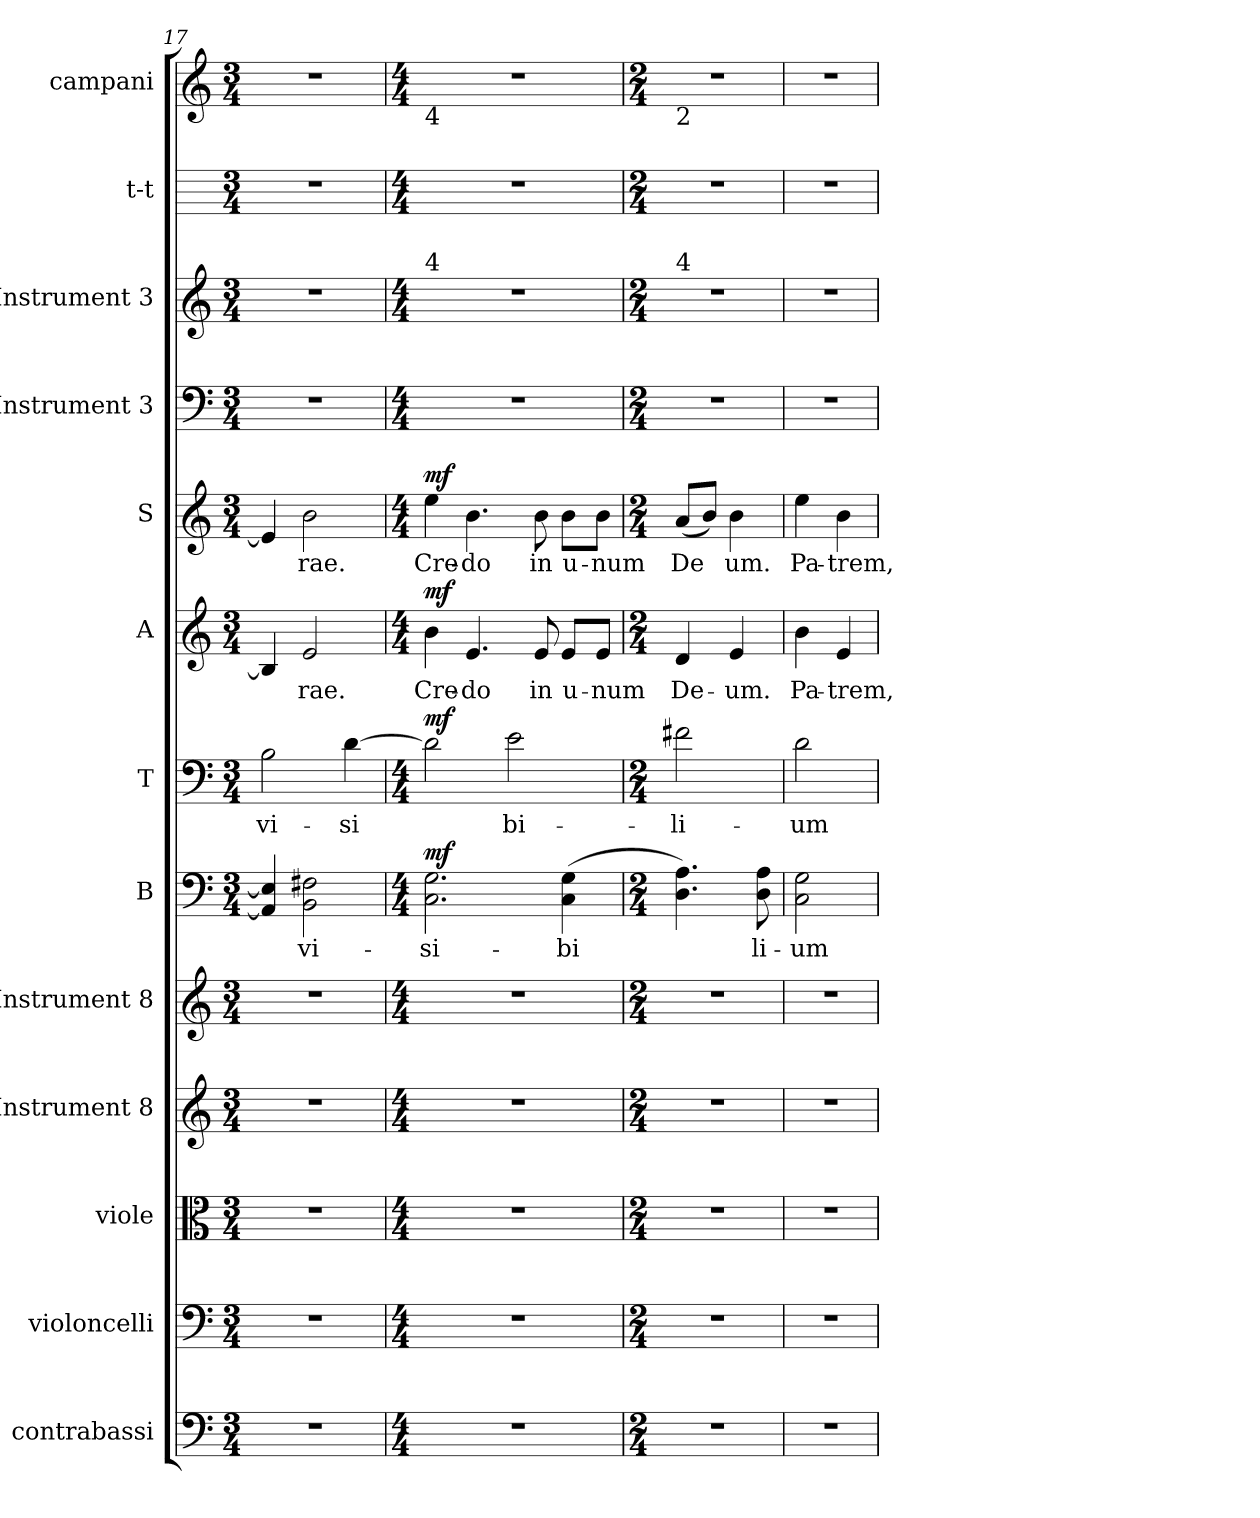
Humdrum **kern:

**kern	**kern	**kern	**kern	**kern	**kern	**text	**dynam	**kern	**text	**dynam	**kern	**text	**dynam	**kern	**text	**dynam	**kern	**kern	**kern	**kern
*part13	*part12	*part11	*part10	*part9	*part8	*part8	*part8	*part7	*part7	*part7	*part6	*part6	*part6	*part5	*part5	*part5	*part4	*part3	*part2	*part1
*staff13	*staff12	*staff11	*staff10	*staff9	*staff8	*staff8	*staff8	*staff7	*staff7	*staff7	*staff6	*staff6	*staff6	*staff5	*staff5	*staff5	*staff4	*staff3	*staff2	*staff1
*I"contrabassi	*I"violoncelli	*I"viole	*I"Instrument 8	*I"Instrument 8	*I"B	*	*	*I"T	*	*	*I"A	*	*	*I"S	*	*	*I"Instrument 3	*I"Instrument 3	*I"t-t	*I"campani
*I'cb	*I'vc	*	*	*	*I'B	*	*	*I'T	*	*	*I'A	*	*	*I'S	*	*	*	*	*I't-t	*I'camp
*clefF4	*clefF4	*clefC3	*clefG2	*clefG2	*clefF4	*	*	*clefF4	*	*	*clefG2	*	*	*clefG2	*	*	*clefF4	*clefG2	*	*clefG2
*ITrd7c12	*	*	*	*	*	*	*	*	*	*	*	*	*	*	*	*	*	*	*	*
*k[]	*k[]	*k[]	*k[]	*k[]	*k[]	*	*	*k[]	*	*	*k[]	*	*	*k[]	*	*	*k[]	*k[]	*k[]	*k[]
*C:	*C:	*C:	*C:	*C:	*C:	*	*	*C:	*	*	*C:	*	*	*C:	*	*	*C:	*C:	*C:	*C:
*M3/4	*M3/4	*M3/4	*M3/4	*M3/4	*M3/4	*	*	*M3/4	*	*	*M3/4	*	*	*M3/4	*	*	*M3/4	*M3/4	*M3/4	*M3/4
=17	=17	=17	=17	=17	=17	=17	=17	=17	=17	=17	=17	=17	=17	=17	=17	=17	=17	=17	=17	=17
!	!	!	!	!	!	!LO:LY:b:cj	!	!	!LO:LY:b:cj	!	!	!LO:LY:b	!	!	!LO:LY:b	!	!	!	!	!
2.r	2.r	2.r	2.r	2.r	4E/] 4AA/]	.	.	2B\	vi-	.	4B/]	--	.	4e/]	--	.	2.r	2.r	2.r	2.r
!	!	!	!	!	!	!LO:LY:b:cj	!	!	!	!	!	!LO:LY:b	!	!	!LO:LY:b	!	!	!	!	!
.	.	.	.	.	2F#X\ 2BB\	vi-	.	.	.	.	2e/	-rae.	.	2b\	-rae.	.	.	.	.	.
!	!	!	!	!	!	!	!	!	!LO:LY:b:cj	!	!	!	!	!	!	!	!	!	!	!
.	.	.	.	.	.	.	.	[>4d\	-si-	.	.	.	.	.	.	.	.	.	.	.
=18!	=18!	=18!	=18!	=18!	=18!	=18!	=18!	=18!	=18!	=18!	=18!	=18!	=18!	=18!	=18!	=18!	=18!	=18!	=18!	=18!
*M4/4	*M4/4	*M4/4	*M4/4	*M4/4	*M4/4	*	*	*M4/4	*	*	*M4/4	*	*	*M4/4	*	*	*M4/4	*M4/4	*M4/4	*M4/4
!	!	!	!	!	!	!	!	!	!	!	!	!	!	!	!	!	!	!	!	!LO:TX:b:t=4
!	!	!	!	!	!	!	!	!	!	!	!	!	!	!	!	!	!	!LO:TX:a:t=4	!	!
!	!	!	!	!	!	!LO:LY:b:cj	!LO:DY:a	!	!LO:LY:b:cj	!LO:DY:a	!	!LO:LY:b	!LO:DY:a	!	!LO:LY:b	!LO:DY:a	!	!	!	!
1r	1r	1r	1r	1r	2.G\ 2.C\	-si-	mf	2d\]	--	mf	4b\	Cre-	mf	4ee\	Cre-	mf	1r	1r	1r	1r
!	!	!	!	!	!	!	!	!	!	!	!	!LO:LY:b	!	!	!LO:LY:b	!	!	!	!	!
.	.	.	.	.	.	.	.	.	.	.	4.e/	-do	.	4.b\	-do	.	.	.	.	.
!	!	!	!	!	!	!	!	!	!LO:LY:b:cj	!	!	!	!	!	!	!	!	!	!	!
.	.	.	.	.	.	.	.	2e\	-bi-	.	.	.	.	.	.	.	.	.	.	.
!	!	!	!	!	!	!	!	!	!	!	!	!LO:LY:b	!	!	!LO:LY:b	!	!	!	!	!
.	.	.	.	.	.	.	.	.	.	.	8e/	in	.	8b\	in	.	.	.	.	.
!	!	!	!	!	!	!LO:LY:b:cj	!	!	!	!	!	!LO:LY:b	!	!	!LO:LY:b	!	!	!	!	!
.	.	.	.	.	(>4G\ 4C\	-bi-	.	.	.	.	8e/L	u-	.	8b\L	u-	.	.	.	.	.
!	!	!	!	!	!	!	!	!	!	!	!	!LO:LY:b	!	!	!LO:LY:b	!	!	!	!	!
.	.	.	.	.	.	.	.	.	.	.	8e/J	-num	.	8b\J	-num	.	.	.	.	.
=19	=19	=19	=19	=19	=19	=19	=19	=19	=19	=19	=19	=19	=19	=19	=19	=19	=19	=19	=19	=19
*M2/4	*M2/4	*M2/4	*M2/4	*M2/4	*M2/4	*	*	*M2/4	*	*	*M2/4	*	*	*M2/4	*	*	*M2/4	*M2/4	*M2/4	*M2/4
!	!	!	!	!	!	!	!	!	!	!	!	!	!	!	!	!	!	!	!	!LO:TX:b:t=2
!	!	!	!	!	!	!	!	!	!	!	!	!	!	!	!	!	!	!LO:TX:a:t=4	!	!
!	!	!	!	!	!	!LO:LY:b:cj	!	!	!LO:LY:b:cj	!	!	!LO:LY:b	!	!	!LO:LY:b	!	!	!	!	!
2r	2r	2r	2r	2r	4.A\ 4.D\)	--	.	2f#X\	-li-	.	4d/	De-	.	(<8a/L	De-	.	2r	2r	2r	2r
!	!	!	!	!	!	!	!	!	!	!	!	!	!	!	!LO:LY:b	!	!	!	!	!
.	.	.	.	.	.	.	.	.	.	.	.	.	.	8b/J)	--	.	.	.	.	.
!	!	!	!	!	!	!	!	!	!	!	!	!LO:LY:b	!	!	!LO:LY:b	!	!	!	!	!
.	.	.	.	.	.	.	.	.	.	.	4e/	-um.	.	4b\	-um.	.	.	.	.	.
!	!	!	!	!	!	!LO:LY:b:cj	!	!	!	!	!	!	!	!	!	!	!	!	!	!
.	.	.	.	.	8A\ 8D\	-li-	.	.	.	.	.	.	.	.	.	.	.	.	.	.
=20	=20	=20	=20	=20	=20	=20	=20	=20	=20	=20	=20	=20	=20	=20	=20	=20	=20	=20	=20	=20
!	!	!	!	!	!	!LO:LY:b:cj	!	!	!LO:LY:b:cj	!	!	!LO:LY:b	!	!	!LO:LY:b	!	!	!	!	!
2r	2r	2r	2r	2r	2G\ 2C\	-um	.	2d\	-um	.	4b\	Pa-	.	4ee\	Pa-	.	2r	2r	2r	2r
!	!	!	!	!	!	!	!	!	!	!	!	!LO:LY:b	!	!	!LO:LY:b	!	!	!	!	!
.	.	.	.	.	.	.	.	.	.	.	4e/	-trem,	.	4b\	-trem,	.	.	.	.	.
=!	=!	=!	=!	=!	=!	=!	=!	=!	=!	=!	=!	=!	=!	=!	=!	=!	=!	=!	=!	=!
*-	*-	*-	*-	*-	*-	*-	*-	*-	*-	*-	*-	*-	*-	*-	*-	*-	*-	*-	*-	*-
